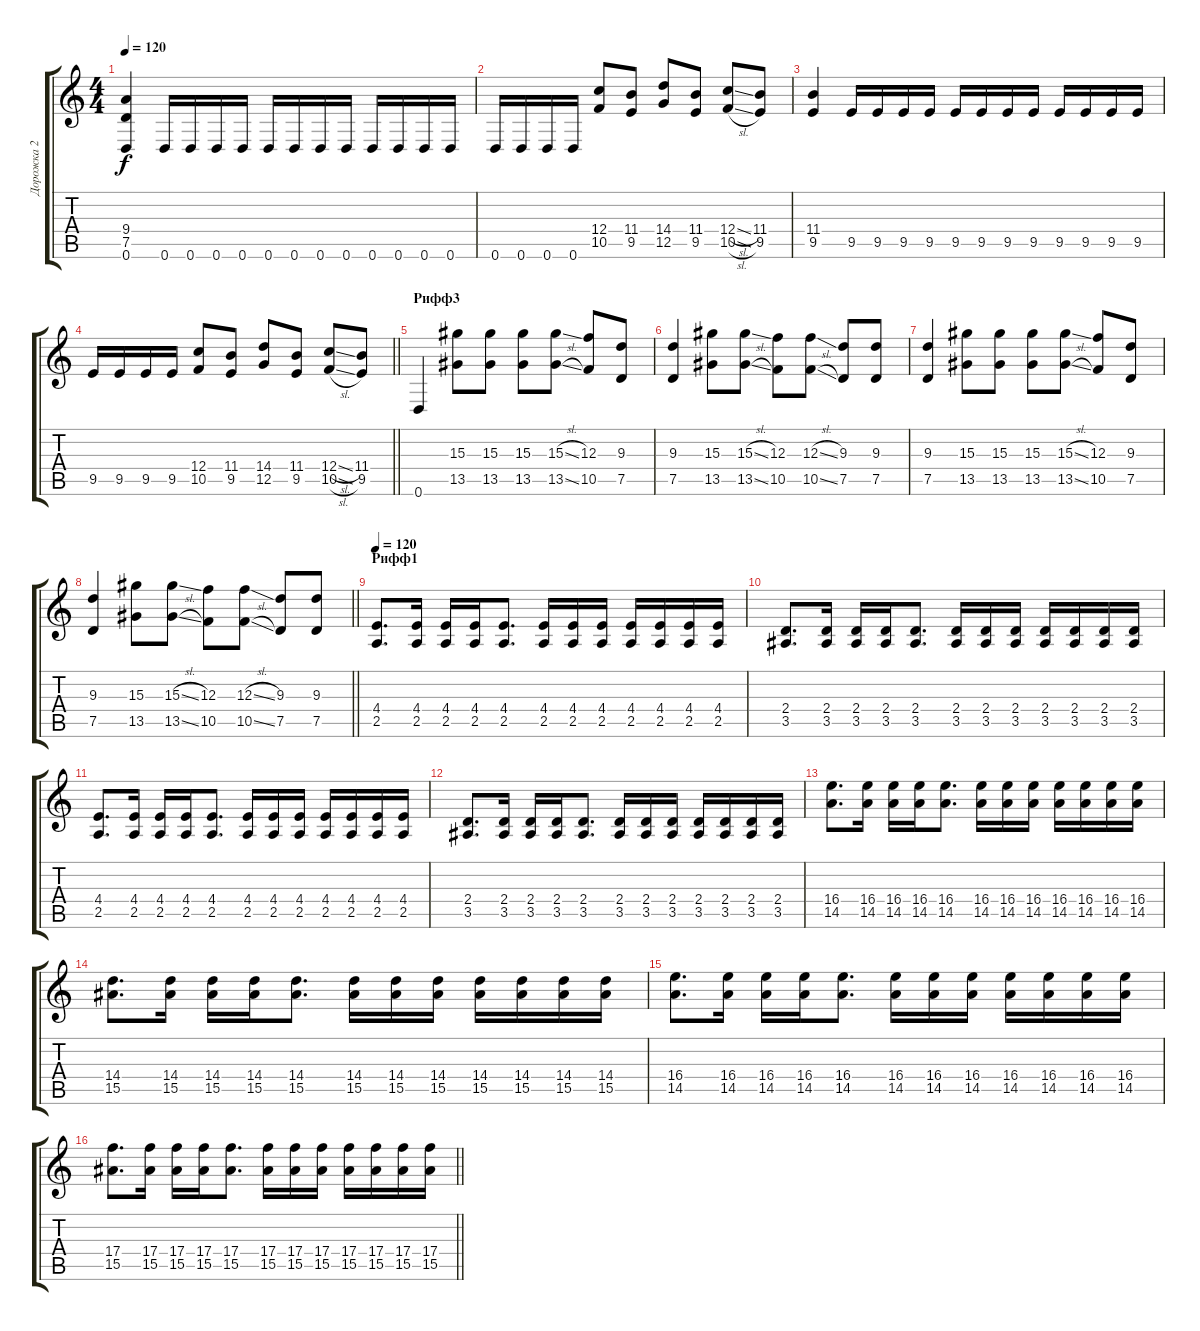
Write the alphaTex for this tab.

\track ("Дорожка 2" "Дорожка 2") {instrument overdrivenguitar}
\staff {score tabs}
\tuning (D4 A3 F3 C3 G2 D2) {hide}
\ts (4 4)
\tempo 120
\clef g2
\ks c
(9.4 7.5 0.6).4{dy f} 0.6.16 0.6.16 0.6.16 0.6.16 0.6.16 0.6.16 0.6.16 0.6.16 0.6.16 0.6.16 0.6.16 0.6.16 |
0.6.16 0.6.16 0.6.16 0.6.16 (12.4 10.5).8 (11.4 9.5).8 (14.4 12.5).8 (11.4 9.5).8 (12.4{sl} 10.5{sl}).8 (11.4 9.5).8 |
(11.4 9.5).4 9.5.16 9.5.16 9.5.16 9.5.16 9.5.16 9.5.16 9.5.16 9.5.16 9.5.16 9.5.16 9.5.16 9.5.16 |
\barLineRight lightlight
9.5.16 9.5.16 9.5.16 9.5.16 (12.4 10.5).8 (11.4 9.5).8 (14.4 12.5).8 (11.4 9.5).8 (12.4{sl} 10.5{sl}).8 (11.4 9.5).8 |
\section ("" "Рифф3")
0.6.4 (15.3 13.5).8 (15.3 13.5).8 (15.3 13.5).8 (15.3{sl} 13.5{sl}).8 (12.3 10.5).8 (9.3 7.5).8 |
(9.3 7.5).4 (15.3 13.5).8 (15.3{sl} 13.5{sl}).8 (12.3 10.5).8 (12.3{sl} 10.5{sl}).8 (9.3 7.5).8 (9.3 7.5).8 |
(9.3 7.5).4 (15.3 13.5).8 (15.3 13.5).8 (15.3 13.5).8 (15.3{sl} 13.5{sl}).8 (12.3 10.5).8 (9.3 7.5).8 |
\barLineRight lightlight
(9.3 7.5).4 (15.3 13.5).8 (15.3{sl} 13.5{sl}).8 (12.3 10.5).8 (12.3{sl} 10.5{sl}).8 (9.3 7.5).8 (9.3 7.5).8 |
\section ("" "Рифф1")
\tempo 120
(4.4 2.5).8{d} (4.4 2.5).16 (4.4 2.5).16 (4.4 2.5).16 (4.4 2.5).8{d} (4.4 2.5).16 (4.4 2.5).16 (4.4 2.5).16 (4.4 2.5).16 (4.4 2.5).16 (4.4 2.5).16 (4.4 2.5).16 |
(2.4 3.5).8{d} (2.4 3.5).16 (2.4 3.5).16 (2.4 3.5).16 (2.4 3.5).8{d} (2.4 3.5).16 (2.4 3.5).16 (2.4 3.5).16 (2.4 3.5).16 (2.4 3.5).16 (2.4 3.5).16 (2.4 3.5).16 |
(4.4 2.5).8{d} (4.4 2.5).16 (4.4 2.5).16 (4.4 2.5).16 (4.4 2.5).8{d} (4.4 2.5).16 (4.4 2.5).16 (4.4 2.5).16 (4.4 2.5).16 (4.4 2.5).16 (4.4 2.5).16 (4.4 2.5).16 |
(2.4 3.5).8{d} (2.4 3.5).16 (2.4 3.5).16 (2.4 3.5).16 (2.4 3.5).8{d} (2.4 3.5).16 (2.4 3.5).16 (2.4 3.5).16 (2.4 3.5).16 (2.4 3.5).16 (2.4 3.5).16 (2.4 3.5).16 |
(16.4 14.5).8{d} (16.4 14.5).16 (16.4 14.5).16 (16.4 14.5).16 (16.4 14.5).8{d} (16.4 14.5).16 (16.4 14.5).16 (16.4 14.5).16 (16.4 14.5).16 (16.4 14.5).16 (16.4 14.5).16 (16.4 14.5).16 |
(14.4 15.5).8{d} (14.4 15.5).16 (14.4 15.5).16 (14.4 15.5).16 (14.4 15.5).8{d} (14.4 15.5).16 (14.4 15.5).16 (14.4 15.5).16 (14.4 15.5).16 (14.4 15.5).16 (14.4 15.5).16 (14.4 15.5).16 |
(16.4 14.5).8{d} (16.4 14.5).16 (16.4 14.5).16 (16.4 14.5).16 (16.4 14.5).8{d} (16.4 14.5).16 (16.4 14.5).16 (16.4 14.5).16 (16.4 14.5).16 (16.4 14.5).16 (16.4 14.5).16 (16.4 14.5).16 |
\barLineRight lightlight
(17.4 15.5).8{d} (17.4 15.5).16 (17.4 15.5).16 (17.4 15.5).16 (17.4 15.5).8{d} (17.4 15.5).16 (17.4 15.5).16 (17.4 15.5).16 (17.4 15.5).16 (17.4 15.5).16 (17.4 15.5).16 (17.4 15.5).16
